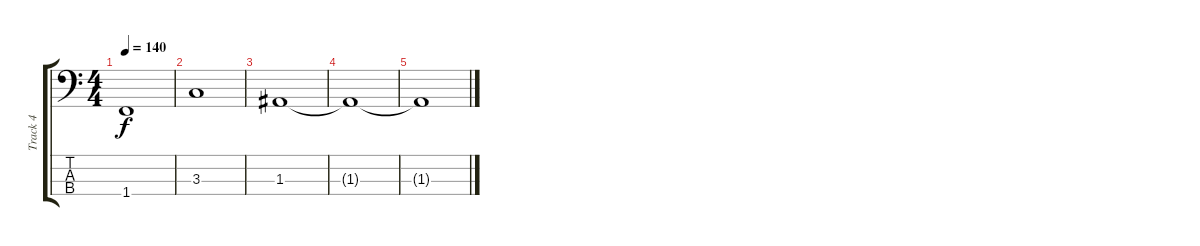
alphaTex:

\track ("Track 4" "Track 4") {instrument electricbassfinger}
\staff {score tabs}
\tuning (G2 D2 A1 E1) {hide}
\ts (4 4)
\tempo 140
\clef f4
\ks c
1.4.1{dy f} |
3.3.1 |
1.3.1 |
1.3{t}.1 |
1.3{t}.1
